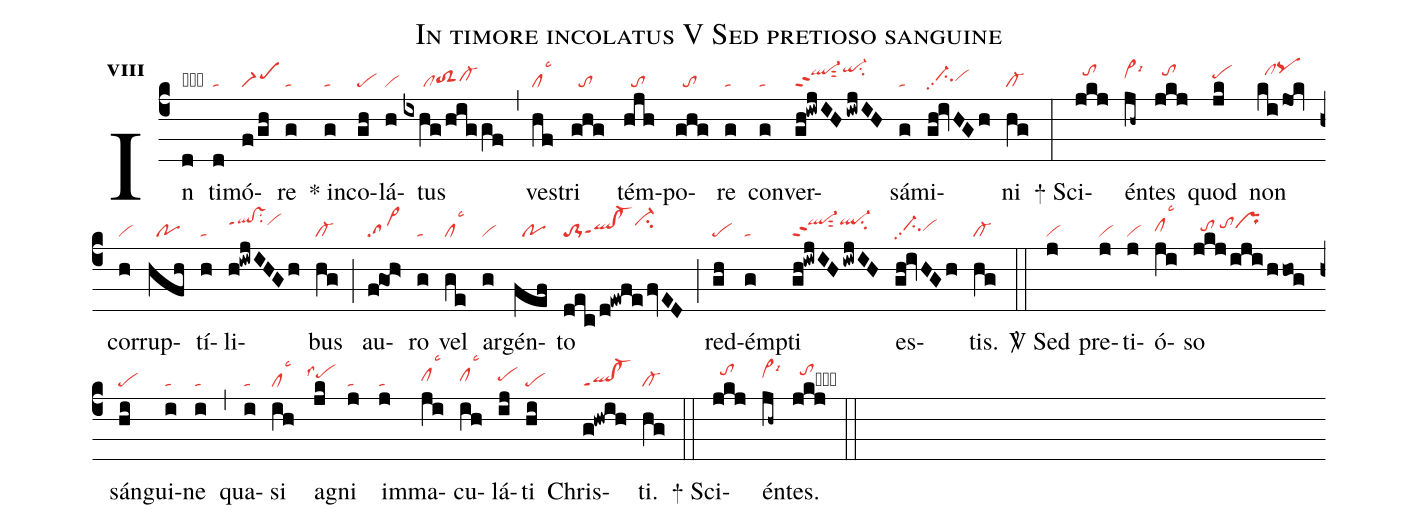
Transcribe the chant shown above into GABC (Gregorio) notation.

name:In timore incolatus V Sed pretioso sanguine;
office-part:re;
mode:8;
nabc-lines:1;
%%
initial-style: 1;
name: In timore incolatus;
mode:8;
office-part: Responsorium;
annotation: Resp.;
annotation:viii g;
nabc-lines:1;
%%
(c4) In(d|obta) ti(d|ta)mó(f/gh|scM1)re(g|ta) <sp>*</sp> in(g|ta)co(gh|pe)lá(h|vi)tus(ixhg/higgf|/////cltoS2hgcl-hh) (,) ves(hf|cllsc3)tri(ghg|//to) tém(hjh|//to)po(ghg|//to)re(g|ta) con(g|ta)ver(gh!iwjIH/iwjIH|ql-hjppt2sut2qi-hksu2)sá(g|ta)mi(gh!ivHGh|//ci-hhpp2vihh)ni(hg|cl-) (:)

<sp>+</sp> Sci(jkj|//tohj)én(jh~|vi>hilsi6)tes(jkj|//tohj) quod(jk|pehi) non(ki/jok|//clhjpqhk) cor(h|vi)rup(hfh|//po)tí(h|ta)li(h!iwjIHGh|qlhj!vshjppt1su2vihj)bus(hg|cl-) (;) au(f!go!h>|sa>)ro(g|ta) vel(ge|cllsc3) ar(g|vi)gén(fef|//po)to(dec/d!ewfe/fvED|to-1qlhg!cl-hgppt1ci-hj) (;) red(gh|pe)ém(g|ta)pti(gh!iwjIH/iwjIH|ql-hjppt2sut2ql-hjsu2) es(gh!ivHGh|//ci-hhpp2vihh)tis.(hg|cl-) (::)

<sp>V/</sp> Sed(j|vi) pre(j|vi)ti(j|vi)ó(ji|clhhlsc3)so(jkj/iji/hhog|//tohh/tohiprhi) sán(hi|pe)gui(i|ta)ne(i|ta) (,) qua(i|ta)si(ih|cllsc3) a(jk|``pehilss4)gni(j|ta) im(j|ta)ma(ji|clhhlsc3)cu(ih|clhhlsc3)lá(ij|pehh)ti(hi|pe) Chris(g!hwih|ql!cl-ppt1)ti.(hg|cl-) (::)

<sp>+</sp> Sci(jkj|//tohj)én(jh~|vi>hilsi6)tes.(jkj|//tohjcb) (::)
